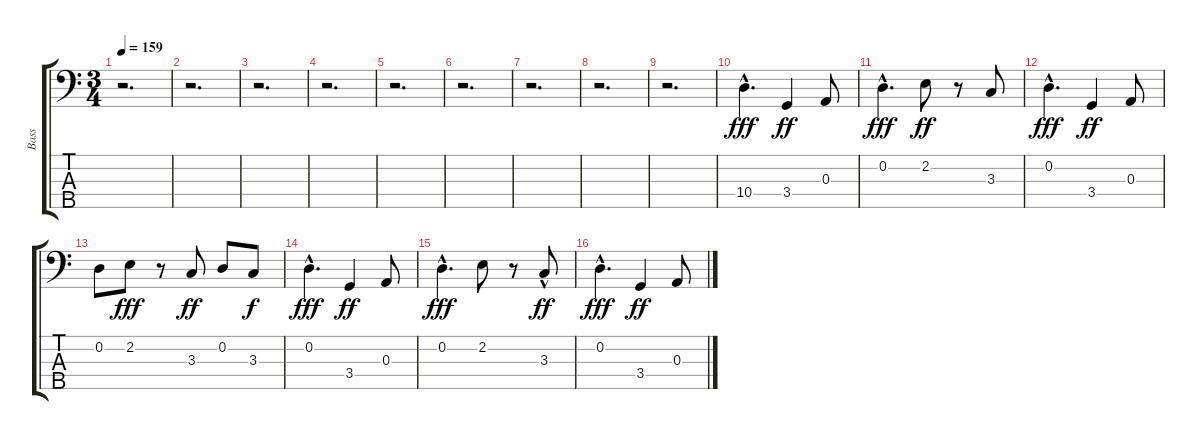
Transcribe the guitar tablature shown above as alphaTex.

\track ("Bass" "Bass") {instrument electricbassfinger}
\staff {score tabs}
\tuning (G2 D2 A1 E1 B0) {hide}
\ts (3 4)
\tempo 159
\clef f4
\ks c
r.2{d dy fff} |
r.2{d} |
r.2{d} |
r.2{d} |
r.2{d} |
r.2{d} |
r.2{d} |
r.2{d} |
r.2{d} |
10.4{hac}.4{d} 3.4.4{dy ff} 0.3.8 |
0.2{hac}.4{d dy fff} 2.2.8{dy ff} r.8 3.3.8 |
0.2{hac}.4{d dy fff} 3.4.4{dy ff} 0.3.8 |
0.2.8 2.2.8{dy fff} r.8 3.3.8{dy ff} 0.2.8 3.3.8{dy f} |
0.2{hac}.4{d dy fff} 3.4.4{dy ff} 0.3.8 |
0.2{hac}.4{d dy fff} 2.2.8 r.8 3.3{hac}.8{dy ff} |
0.2{hac}.4{d dy fff} 3.4.4{dy ff} 0.3.8
